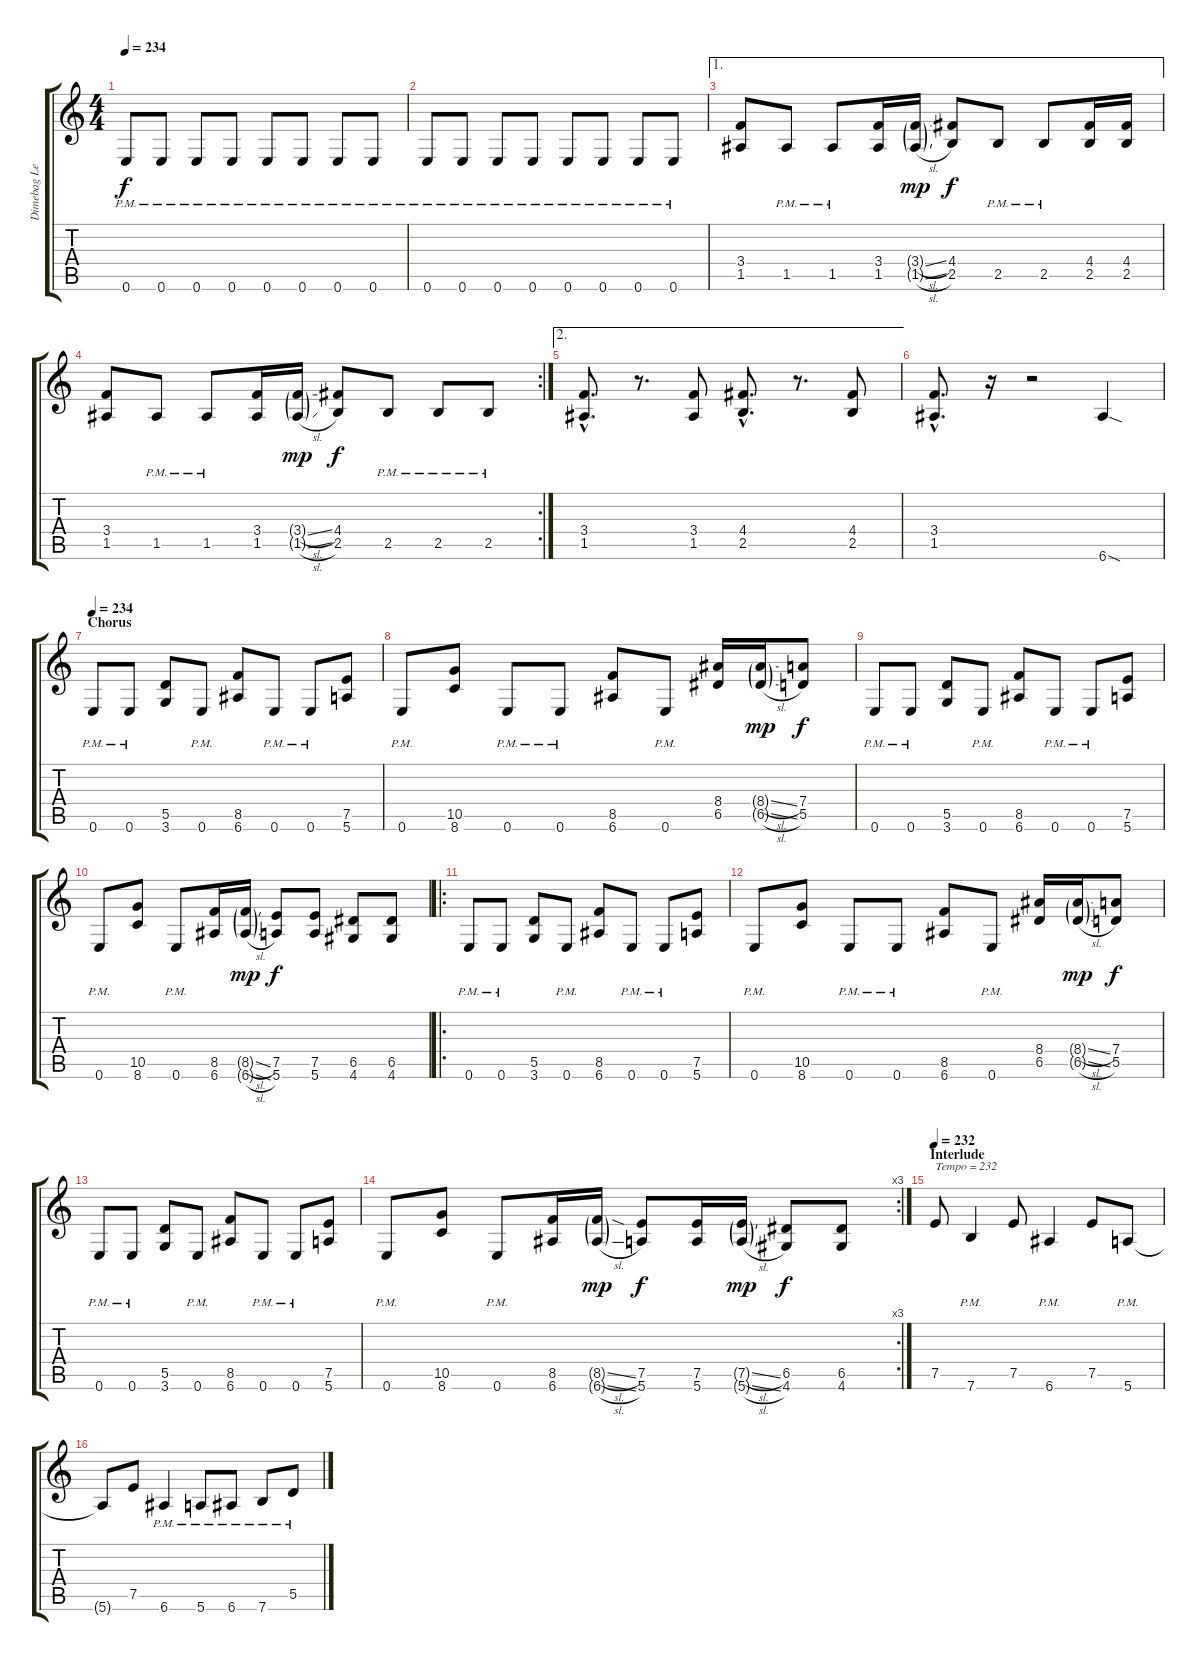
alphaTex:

\track ("Dimebag Lead" "Dimebag Le") {instrument distortionguitar}
\staff {score tabs}
\tuning (E4 B3 G3 D3 A2 E2) {hide}
\ts (4 4)
\tempo 234
\clef g2
\ks c
0.6{pm}.8{dy f} 0.6{pm}.8 0.6{pm}.8 0.6{pm}.8 0.6{pm}.8 0.6{pm}.8 0.6{pm}.8 0.6{pm}.8 |
0.6{pm}.8 0.6{pm}.8 0.6{pm}.8 0.6{pm}.8 0.6{pm}.8 0.6{pm}.8 0.6{pm}.8 0.6{pm}.8 |
\ae 1
(3.4 1.5).8 1.5{pm}.8 1.5{pm}.8 (3.4 1.5).16 (3.4{sl g} 1.5{sl g}).16{dy mp} (4.4 2.5).8{dy f} 2.5{pm}.8 2.5{pm}.8 (4.4 2.5).16 (4.4 2.5).16 |
\rc 2
(3.4 1.5).8 1.5{pm}.8 1.5{pm}.8 (3.4 1.5).16 (3.4{sl g} 1.5{sl g}).16{dy mp} (4.4 2.5).8{dy f} 2.5{pm}.8 2.5{pm}.8 2.5{pm}.8 |
\ae 2
(3.4{hac} 1.5{hac}).8{d} r.8{d} (3.4 1.5).8 (4.4{hac} 2.5{hac}).8{d} r.8{d} (4.4 2.5).8 |
(3.4{hac} 1.5{hac}).8{d} r.16 r.2 6.6{sod}.4 |
\section ("" "Chorus")
\tempo 234
0.6{pm}.8 0.6{pm}.8 (5.5 3.6).8 0.6{pm}.8 (8.5 6.6).8 0.6{pm}.8 0.6{pm}.8 (7.5 5.6).8 |
0.6{pm}.8 (10.5 8.6).8 0.6{pm}.8 0.6{pm}.8 (8.5 6.6).8 0.6{pm}.8 (8.4 6.5).16 (8.4{sl g} 6.5{sl g}).16{dy mp} (7.4 5.5).8{dy f} |
0.6{pm}.8 0.6{pm}.8 (5.5 3.6).8 0.6{pm}.8 (8.5 6.6).8 0.6{pm}.8 0.6{pm}.8 (7.5 5.6).8 |
0.6{pm}.8 (10.5 8.6).8 0.6{pm}.8 (8.5 6.6).16 (8.5{sl g} 6.6{sl g}).16{dy mp} (7.5 5.6).8{dy f} (7.5 5.6).8 (6.5 4.6).8 (6.5 4.6).8 |
\ro
0.6{pm}.8 0.6{pm}.8 (5.5 3.6).8 0.6{pm}.8 (8.5 6.6).8 0.6{pm}.8 0.6{pm}.8 (7.5 5.6).8 |
0.6{pm}.8 (10.5 8.6).8 0.6{pm}.8 0.6{pm}.8 (8.5 6.6).8 0.6{pm}.8 (8.4 6.5).16 (8.4{sl g} 6.5{sl g}).16{dy mp} (7.4 5.5).8{dy f} |
0.6{pm}.8 0.6{pm}.8 (5.5 3.6).8 0.6{pm}.8 (8.5 6.6).8 0.6{pm}.8 0.6{pm}.8 (7.5 5.6).8 |
\rc 3
0.6{pm}.8 (10.5 8.6).8 0.6{pm}.8 (8.5 6.6).16 (8.5{sl g} 6.6{sl g}).16{dy mp} (7.5 5.6).8{dy f} (7.5 5.6).16 (7.5{sl g} 5.6{sl g}).16{dy mp} (6.5 4.6).8{dy f} (6.5 4.6).8 |
\section ("" "Interlude")
\tempo 232
7.5.8{txt "Tempo = 232"} 7.6{pm}.4 7.5.8 6.6{pm}.4 7.5.8 5.6{pm}.8 |
5.6{t}.8 7.5.8 6.6{pm}.4 5.6{pm}.8 6.6{pm}.8 7.6{pm}.8 5.5{pm}.8
